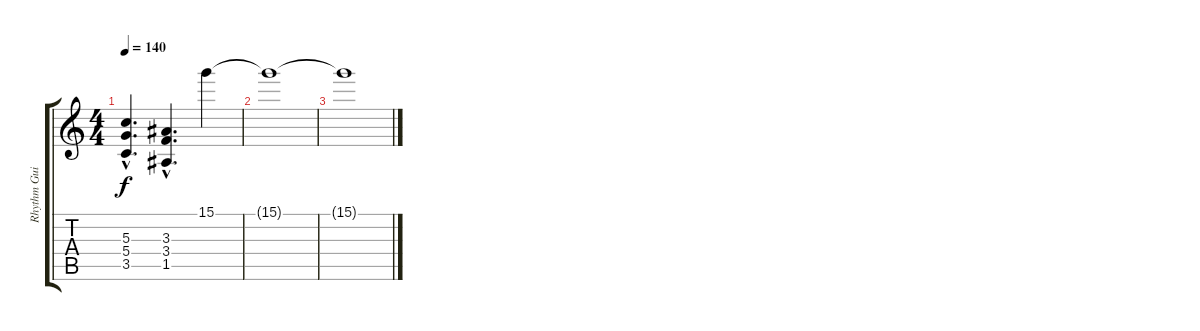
\track ("Rhythm Guitar: Slash" "Rhythm Gui") {instrument distortionguitar}
\staff {score tabs}
\tuning (E4 B3 G3 D3 A2 E2) {hide}
\ts (4 4)
\tempo 140
\clef g2
\ks c
(5.3{hac} 5.4{hac} 3.5{hac}).4{d dy f} (3.3{hac} 3.4{hac} 1.5{hac}).4{d} 15.1.4 |
15.1{t}.1 |
15.1{t}.1
